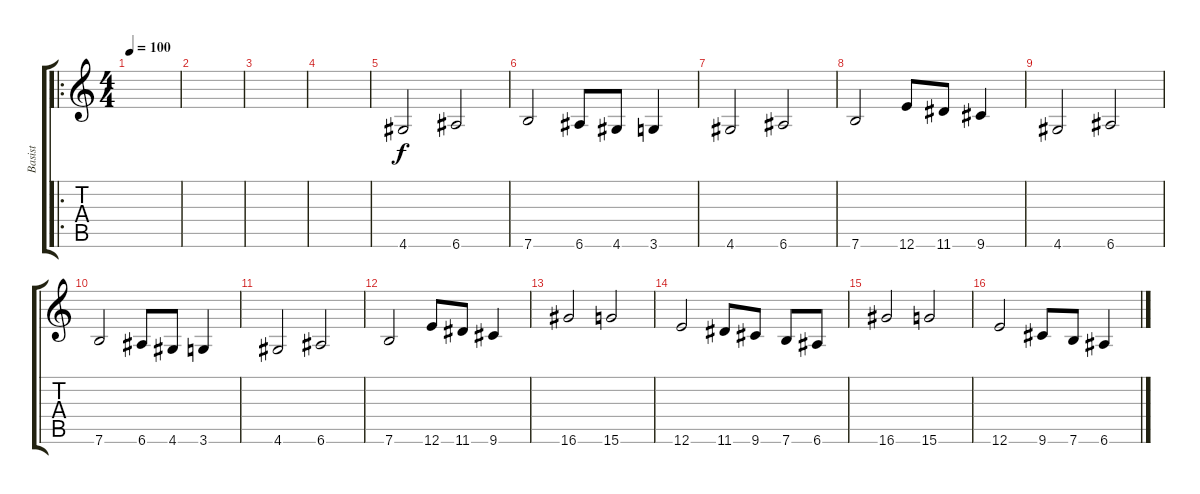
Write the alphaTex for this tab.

\track ("Basist" "Basist") {instrument electricbassfinger}
\staff {score tabs}
\tuning (E4 B3 G3 D3 A2 E2) {hide}
\ro
\ts (4 4)
\tempo 100
\clef g2
\ks c
|
|
|
|
4.6.2 6.6.2 |
7.6.2 6.6.8 4.6.8 3.6.4 |
4.6.2 6.6.2 |
7.6.2 12.6.8 11.6.8 9.6.4 |
4.6.2 6.6.2 |
7.6.2 6.6.8 4.6.8 3.6.4 |
4.6.2 6.6.2 |
7.6.2 12.6.8 11.6.8 9.6.4 |
16.6.2 15.6.2 |
12.6.2 11.6.8 9.6.8 7.6.8 6.6.8 |
16.6.2 15.6.2 |
12.6.2 9.6.8 7.6.8 6.6.4
